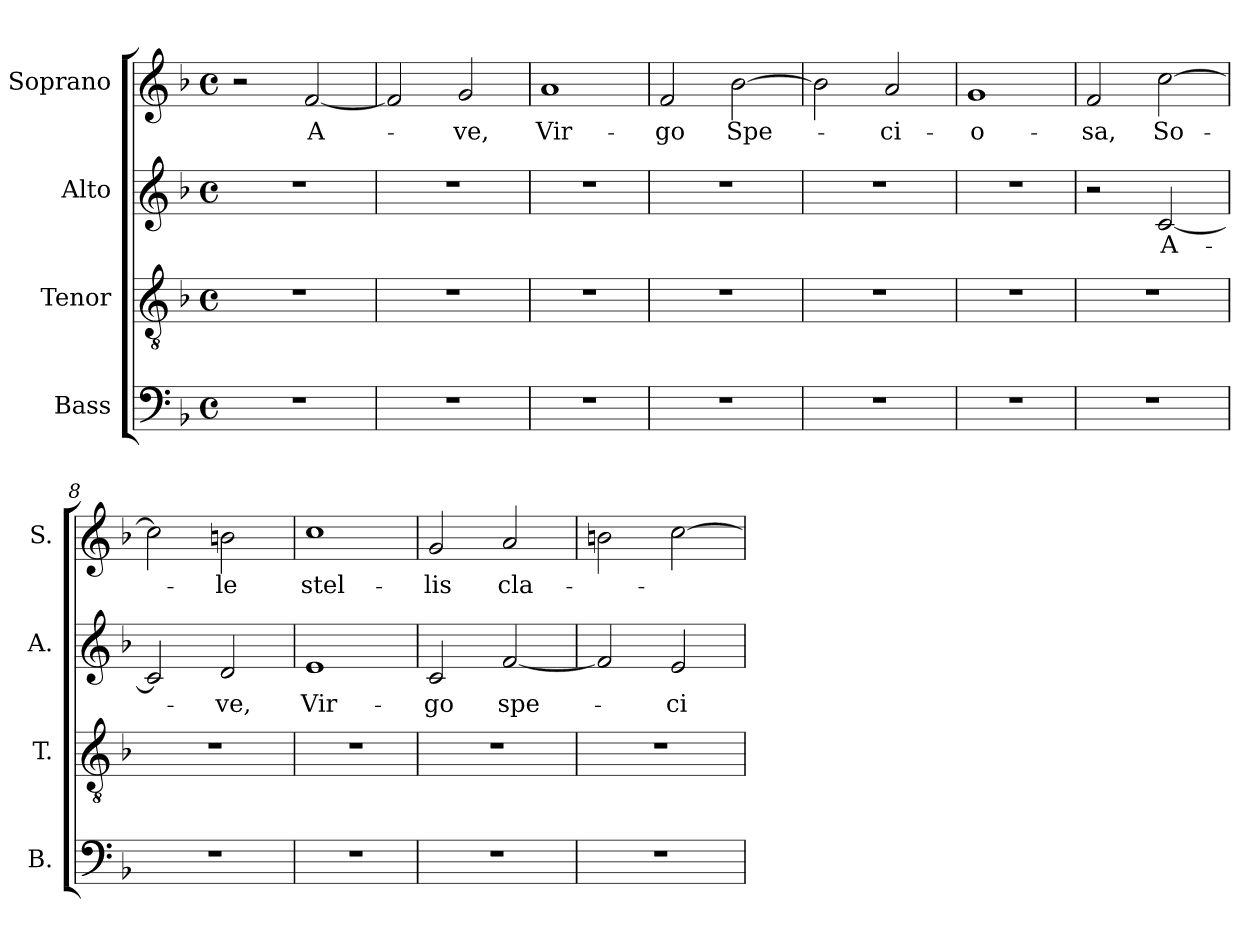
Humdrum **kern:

**kern	**kern	**kern	**text	**kern	**text
*part4	*part3	*part2	*part2	*part1	*part1
*staff4	*staff3	*staff2	*staff2	*staff1	*staff1
*I"Bass	*I"Tenor	*I"Alto	*	*I"Soprano	*
*I'B.	*I'T.	*I'A.	*	*I'S.	*
!!LO:PB:g=z
*clefF4	*clefGv2	*clefG2	*	*clefG2	*
*ITrd7c12	*ITrd7c12	*	*	*	*
*k[b-]	*k[b-]	*k[b-]	*	*k[b-]	*
*F:	*F:	*F:	*	*F:	*
*M4/4	*M4/4	*M4/4	*	*M4/4	*
*met(c)	*met(c)	*met(c)	*	*met(c)	*
=1	=1	=1	=1	=1	=1
1r	1r	1r	.	2r	.
!	!	!	!	!	!LO:LY:b:color=#000000
.	.	.	.	[2fi/	A-
=2	=2	=2	=2	=2	=2
1r	1r	1r	.	2fi/]	.
!	!	!	!	!	!LO:LY:b:color=#000000
.	.	.	.	2gi/	-ve,
=3	=3	=3	=3	=3	=3
!	!	!	!	!	!LO:LY:b:color=#000000
1r	1r	1r	.	1ai	Vir-
=4	=4	=4	=4	=4	=4
!	!	!	!	!	!LO:LY:b:color=#000000
1r	1r	1r	.	2fi/	-go
!	!	!	!	!	!LO:LY:b:color=#000000
.	.	.	.	[2b-i\	Spe-
=5	=5	=5	=5	=5	=5
1r	1r	1r	.	2b-i\]	.
!	!	!	!	!	!LO:LY:b:color=#000000
.	.	.	.	2ai/	-ci-
=6	=6	=6	=6	=6	=6
!	!	!	!	!	!LO:LY:b:color=#000000
1r	1r	1r	.	1gi	-o-
=7	=7	=7	=7	=7	=7
!	!	!	!	!	!LO:LY:b:color=#000000
1r	1r	2r	.	2fi/	-sa,
!	!	!	!LO:LY:b:color=#000000	!	!
!	!	!	!	!	!LO:LY:b:color=#000000
.	.	[2ci/	A-	[2cci\	So-
=8	=8	=8	=8	=8	=8
1r	1r	2ci/]	.	2cci\]	.
!	!	!	!LO:LY:b:color=#000000	!	!
!	!	!	!	!	!LO:LY:b:color=#000000
.	.	2di/	-ve,	2bni\	-le
!!LO:LB:g=z
=9	=9	=9	=9	=9	=9
!	!	!	!LO:LY:b:color=#000000	!	!
!	!	!	!	!	!LO:LY:b:color=#000000
1r	1r	1ei	Vir-	1cci	stel-
=10	=10	=10	=10	=10	=10
!	!	!	!LO:LY:b:color=#000000	!	!
!	!	!	!	!	!LO:LY:b:color=#000000
1r	1r	2ci/	-go	2gi/	-lis
!	!	!	!LO:LY:b:color=#000000	!	!
!	!	!	!	!	!LO:LY:b:color=#000000
.	.	[2fi/	spe-	2ai/	cla-
=11	=11	=11	=11	=11	=11
1r	1r	2fi/]	.	2bni\	.
!	!	!	!LO:LY:b:color=#000000	!	!
.	.	2ei/	-ci-	[2cci\	.
=	=	=	=	=	=
*-	*-	*-	*-	*-	*-
